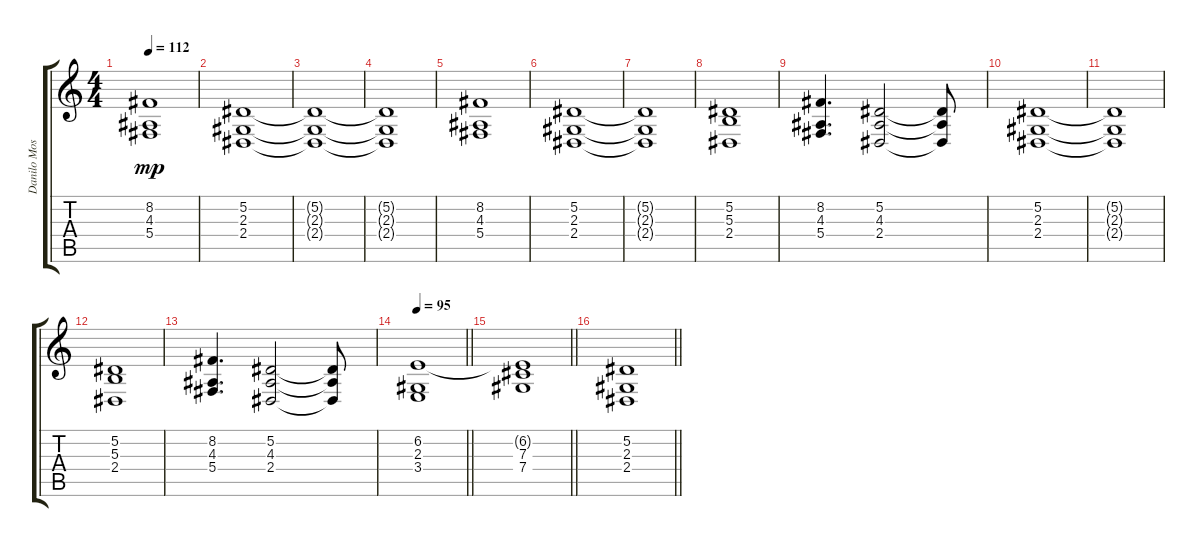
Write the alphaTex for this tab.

\track ("Danilo Moschen" "Danilo Mos") {instrument stringensemble1}
\staff {score tabs}
\tuning (Eb4 Bb3 Gb3 Db3 Ab2 Eb2) {hide}
\ts (4 4)
\tempo 112
\clef g2
\ks c
(8.2 4.3 5.4).1{dy mp} |
(5.2 2.3 2.4).1 |
(5.2{t} 2.3{t} 2.4{t}).1 |
(5.2{t} 2.3{t} 2.4{t}).1 |
(8.2 4.3 5.4).1 |
(5.2 2.3 2.4).1 |
(5.2{t} 2.3{t} 2.4{t}).1 |
(5.2 5.3 2.4).1 |
(8.2 4.3 5.4).4{d} (5.2 4.3 2.4).2 (5.2{t} 4.3{t} 2.4{t}).8 |
(5.2 2.3 2.4).1 |
(5.2{t} 2.3{t} 2.4{t}).1 |
(5.2 5.3 2.4).1 |
(8.2 4.3 5.4).4{d} (5.2 4.3 2.4).2 (5.2{t} 4.3{t} 2.4{t}).8 |
\tempo 95
\barLineRight lightlight
(6.2 2.3 3.4).1 |
\barLineRight lightlight
(6.2{t} 7.3 7.4).1 |
\barLineRight lightlight
(5.2 2.3 2.4).1
